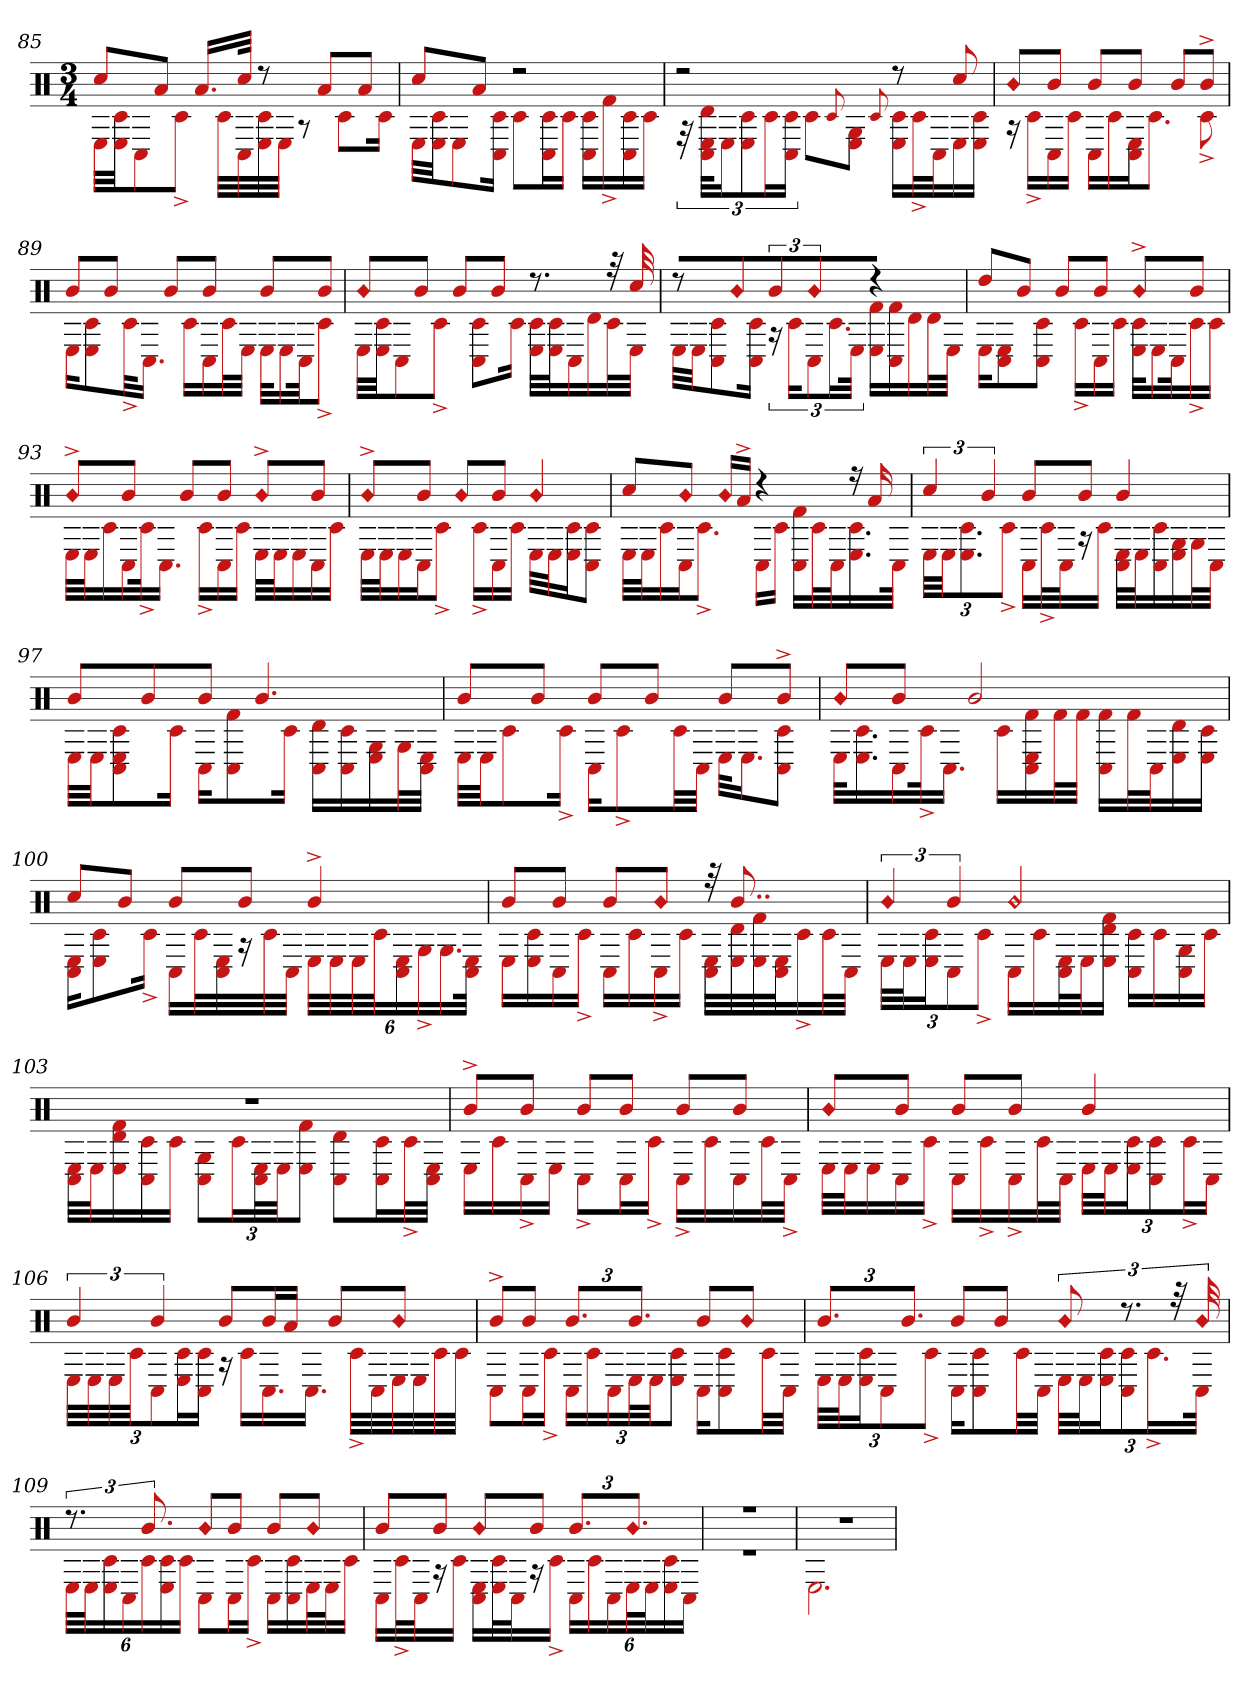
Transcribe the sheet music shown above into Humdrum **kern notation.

**kern
*part1
*staff1
*clefX
*k[]
*M3/4
=85
*^
8cc#L	32ELLL
.	32c# 32EJJ
.	8C#
8aJ	.
.	8c#^J
16.aLL	.
.	32c#LLL
32cc#JJk	32C#
8r	32E 32c#
.	32EJJJ
.	8r
8aL	.
.	8c#L
8aJ	.
.	16c#Jk
=86	=86
8cc#L	32ELLL
.	32c# 32EJJ
.	8E
8aJ	.
.	16c# 16C#Jk
2r	8c#L
.	16C# 16c#L
.	16c#JJ
.	16C# 16c#LL
.	16f#^
.	16C# 16c#
.	16c#JJ
=87	=87
2r	48r
.	48C# 48d 48EKLL
.	24EJ
.	12E 12c#
.	24c#L
.	24c# 24C#JJ
.	8c#L
.	8qqc#
.	8E 8GJ
.	8qqc#
8r	16E 16c#LL
.	32c#^L
.	32C#J
8cc#	16E
.	16E 16c#JJ
=88	=88
!LO:N:head=diamond	!
8bL	16r
.	16c#^LL
8bJ	16C#
.	16c#JJ
8bL	16C#LL
.	16c#
8bJ	16E 16C#J
.	8.c#J
8bL	.
8b^J	8c#^
=89	=89
8bL	16EKL
.	8E 8c#
8bJ	.
.	32c#^kL
.	16.C#JJ
8bL	.
.	16c#LL
8bJ	16C#
.	32c#L
.	32EJJJ
8bL	32EKLL
.	16E
.	32C#Jk
8bJ	8c#^J
=90	=90
!LO:N:head=diamond	!
8bL	32ELLL
.	32E 32c#JJ
.	8C#
8bJ	.
.	8c#^J
8bL	.
.	8c# 8C#L
8bJ	.
.	16c#Jk
8.r	32E 32c#LLL
.	32E 32c#J
.	16C#
.	16d
32r	32c#L
32cc#	32EJJJ
=91	=91
8r	32ELLL
.	32EJJ
.	8c# 8C#
!LO:N:head=diamond	!
8b	.
.	16c# 16C#Jk
12bJ	24r
.	24c#KL
!LO:N:head=diamond	!
6b	12C#
.	24.c#L
.	48EJJk
4r	16f# 16ELL
.	16f# 16C#
.	16d
.	32dL
.	32EJJJ
=92	=92
8ddL	16EKL
.	8E 8C#
8bJ	.
.	8c# 8C#J
8bL	.
.	16c#^LL
8bJ	16C#
.	16c#JJ
!LO:N:head=diamond	!
8b^L	32c# 32EKLL
.	16E
.	32C#k
8bJ	16c#^
.	16c#JJ
=93	=93
!LO:N:head=diamond	!
8b^L	32ELLL
.	32EJ
.	16c#
8bJ	16C#
.	32c#^k
.	16.C#JJ
8bL	.
.	16c#^LL
8bJ	16C#
.	16c#JJ
!LO:N:head=diamond	!
8b^L	32ELLL
.	32EJ
.	16E
8bJ	16C#
.	16c#JJ
=94	=94
!LO:N:head=diamond	!
8b^L	32ELLL
.	32EJ
.	16E
8bJ	16C#J
.	8c#^J
!LO:N:head=diamond	!
8bL	.
.	16c#^LL
8bJ	16C#
.	16c#JJ
!LO:N:head=diamond	!
4b	32ELLL
.	32EJ
.	16E 16c#J
.	8C# 8c#J
=95	=95
8cc#L	32ELLL
.	32EJ
.	16c#
!LO:N:head=diamond	!
8bJ	16C#J
.	8.c#^J
!LO:N:head=diamond	!
16bLL	.
16a^JJ	.
4r	16C#LL
.	16c#JJ
.	16C# 16f#LL
.	32c#L
.	32C#J
16r	16.c# 16.E
16a	.
.	32C#JJk
=96	=96
12cc#J	48ELLL
.	48EJJ
.	12.E 12.c#
6b	.
.	12c#^J
8bL	16C#LL
.	32c#^L
.	32C#J
8bJ	16r
.	16c#JJ
4b	32C# 32ELLL
.	32EJ
.	16c# 16C#
.	16E 16G
.	32GL
.	32C#JJJ
=97	=97
8bL	32ELLL
.	32EJJ
.	8E 8c# 8C#
8bJ	.
.	16c#Jk
8bJ	16C#KL
.	8f# 8C#
4.b	.
.	16c#Jk
.	16C# 16dLL
.	16c# 16C#
.	16E 16G
.	32GL
.	32C# 32EJJJ
=98	=98
8bL	32ELLL
.	32EJJ
.	8c#
8bJ	.
.	16c#^Jk
8bL	16C#KL
.	8c#^
8bJ	.
.	32c#LL
.	32C#JJJ
8bL	32EKLL
.	16.EJ
8b^J	8C# 8c#J
=99	=99
!LO:N:head=diamond	!
8bL	32EKLL
.	16.E 16.c#
8bJ	16C#
.	32c#^k
.	16.C#JJ
2b	.
.	16c#LL
.	16C# 16E 16f#
.	32f#L
.	32f#JJJ
.	16C# 16f#LL
.	32f#L
.	32C#J
.	16d 16E
.	16E 16c#JJ
=100	=100
8cc#L	16C# 16EKL
.	8E 8c#
8bJ	.
.	16c#^Jk
8bL	16C#LL
.	32c#L
.	32E 32C#
8bJ	16r
.	32c#
.	32C#JJJ
4b^	48ELLL
.	48E
.	48E
.	48c#J
.	24E 24C#
.	24G^
.	24.G
.	48C# 48EJJk
=101	=101
8bL	16ELL
.	16E 16c#
8bJ	16C#
.	16c#^JJ
8bL	16C#LL
.	16c#
!LO:N:head=diamond	!
8bJ	16C#^
.	16c#JJ
32r	32E 32C#LLL
8..b	32E 32d
.	32E 32f#
.	32C# 32EJ
.	16c#^
.	32c#L
.	32C#JJJ
=102	=102
!LO:N:head=diamond	!
12bJ	48ELLL
.	48EJ
.	24E 24c#J
6b	12C#
.	12c#^J
!LO:N:head=diamond	!
2b	16C#LL
.	16c#
.	32C# 32EL
.	32EJ
.	16d 16E 16f#JJ
.	16C# 16c#LL
.	16c#
.	16C# 16G
.	16c#JJ
=103	=103
2.r	32C# 32ELLL
.	32EJ
.	16d 16E 16f#
.	16C# 16c#
.	16c#JJ
.	12C# 12GL
.	24c#L
.	48C# 48EL
.	48EJJ
.	12E 12f#J
.	8C# 8dL
.	16C# 16c#L
.	32c#^L
.	32C# 32EJJJ
=104	=104
8b^L	16ELL
.	16c#
8bJ	16C#^
.	16EJJ
8bL	8C#^L
8bJ	16C#L
.	16c#^JJ
8bL	16C#^LL
.	16c#
8bJ	16C#
.	32c#L
.	32C#^JJJ
=105	=105
!LO:N:head=diamond	!
8bL	32ELLL
.	32EJ
.	16E
8bJ	16C#
.	16c#^JJ
8bL	16C#LL
.	16c#^
8bJ	16C#^
.	32c#L
.	32C#JJJ
4b	48ELLL
.	48EJ
.	24E 24c#J
.	12C# 12c#
.	24c#^L
.	24C#JJ
=106	=106
12bJ	48ELLL
.	48E
.	48E
.	48c#JJ
6b	12C#
.	24c# 24EL
.	24c# 24C#JJ
8bL	16r
.	16c#LL
16bL	16.C#
16aJJ	.
.	16.C#JJ
8bL	.
.	32c#^LLL
.	32C#
!LO:N:head=diamond	!
8bJ	32E
.	32E
.	32c#
.	32c#JJJ
=107	=107
8b^L	8C#L
8bJ	16C#L
.	16c#^JJ
12.bL	24C#LL
.	24c#
.	24C#
12.bJ	48EL
.	48EJJ
.	12E 12c#J
8bL	16C#KL
.	8c# 8C#
!LO:N:head=diamond	!
8bJ	.
.	32c#LL
.	32C#JJJ
=108	=108
12.bL	48ELLL
.	48EJ
.	24E 24c#J
.	12C#
12.bJ	.
.	12c#^J
8bL	16C#KL
.	8c# 8C#
8bJ	.
.	32c#LL
.	32C#JJJ
!LO:N:head=diamond	!
12b	48ELLL
.	48EJ
.	24E 24c#J
12.r	12C# 12c#
.	24.c#^L
48r	.
!LO:N:head=diamond	!
48b	48C#JJk
=109	=109
12.r	48ELLL
.	48EJ
.	24E 24c#
.	24C#
12.b	24c#
.	24E 24c#
.	24c#JJ
!LO:N:head=diamond	!
8bL	8C#L
8bJ	16C#L
.	16c#^JJ
8bL	16C#LL
.	16c# 16C#
!LO:N:head=diamond	!
8bJ	32EL
.	32EJ
.	16c#JJ
=110	=110
8bL	16C#LL
.	32c#^L
.	32C#J
8bJ	16r
.	16c#JJ
!LO:N:head=diamond	!
8bL	16C# 16ELL
.	32E 32c#L
.	32C#J
8bJ	16r
.	16c#^JJ
12.bL	24C#LL
.	24c#
.	24C#
!LO:N:head=diamond	!
12.bJ	48EL
.	48EJ
.	24E 24c#
.	24C#JJ
=111	=111
2.r	2.r
=112	=112
2.r	2.E
*v	*v
=
*-
